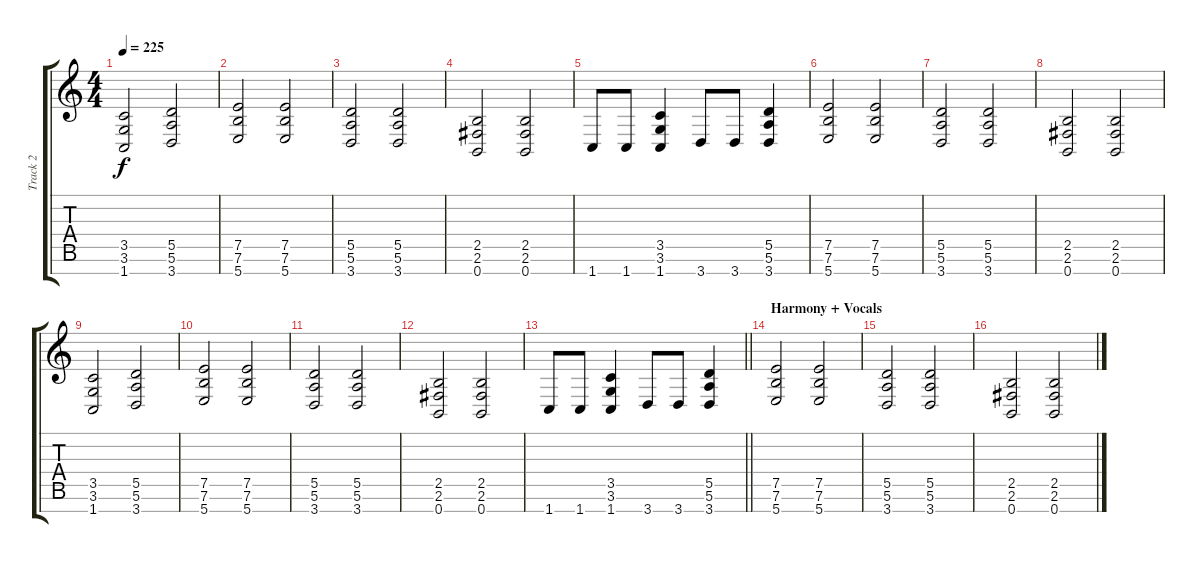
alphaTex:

\track ("Track 2" "Track 2") {instrument distortionguitar}
\staff {score tabs}
\tuning (E4 B3 G3 D3 A2 E2 B1) {hide}
\ts (4 4)
\tempo 225
\clef g2
\ks c
(3.5 3.6 1.7).2{dy f} (5.5 5.6 3.7).2 |
(7.5 7.6 5.7).2 (7.5 7.6 5.7).2 |
(5.5 5.6 3.7).2 (5.5 5.6 3.7).2 |
(2.5 2.6 0.7).2 (2.5 2.6 0.7).2 |
1.7.8 1.7.8 (3.5 3.6 1.7).4 3.7.8 3.7.8 (5.5 5.6 3.7).4 |
(7.5 7.6 5.7).2 (7.5 7.6 5.7).2 |
(5.5 5.6 3.7).2 (5.5 5.6 3.7).2 |
(2.5 2.6 0.7).2 (2.5 2.6 0.7).2 |
(3.5 3.6 1.7).2 (5.5 5.6 3.7).2 |
(7.5 7.6 5.7).2 (7.5 7.6 5.7).2 |
(5.5 5.6 3.7).2 (5.5 5.6 3.7).2 |
(2.5 2.6 0.7).2 (2.5 2.6 0.7).2 |
\barLineRight lightlight
1.7.8 1.7.8 (3.5 3.6 1.7).4 3.7.8 3.7.8 (5.5 5.6 3.7).4 |
\section ("" "Harmony + Vocals")
(7.5 7.6 5.7).2 (7.5 7.6 5.7).2 |
(5.5 5.6 3.7).2 (5.5 5.6 3.7).2 |
(2.5 2.6 0.7).2 (2.5 2.6 0.7).2
